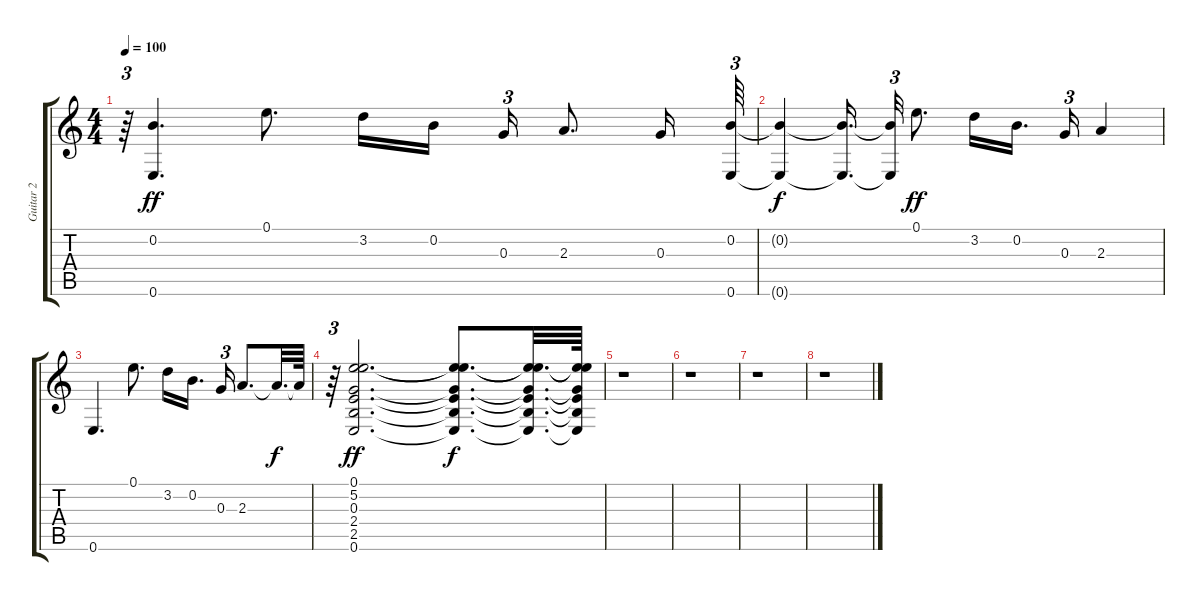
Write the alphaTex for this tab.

\track ("Guitar 2" "Guitar 2") {instrument electricguitarjazz}
\staff {score tabs}
\tuning (E4 B3 G3 D3 A2 E2) {hide}
\ts (4 4)
\tempo 100
\clef g2
\ks c
r.64{tu (3 2) dy f} (0.2 0.6).4{d dy ff} 0.1.8{d} 3.2.16 0.2.16 0.3.16{tu (3 2)} 2.3.8{d} 0.3.16 (0.2 0.6).64{tu (3 2)} |
(0.2{t} 0.6{t}).4{dy f} (0.2{t} 0.6{t}).16{d} (0.2{t} 0.6{t}).32{tu (3 2)} 0.1.8{d dy ff} 3.2.16 0.2.16{d} 0.3.16{tu (3 2)} 2.3.4 |
0.6.4{d} 0.1.8{d} 3.2.16 0.2.16{d} 0.3.16{tu (3 2)} 2.3.8{d} 2.3{t}.32{d dy f} 2.3{t}.64 |
r.64{tu (3 2)} (0.1 5.2 0.3 2.4 2.5 0.6).2{d dy ff} (0.1{t} 5.2{t} 0.3{t} 2.4{t} 2.5{t} 0.6{t}).8{d dy f} (0.1{t} 5.2{t} 0.3{t} 2.4{t} 2.5{t} 0.6{t}).32{d} (0.1{t} 5.2{t} 0.3{t} 2.4{t} 2.5{t} 0.6{t}).64 |
r.1 |
r.1 |
r.1 |
r.1
